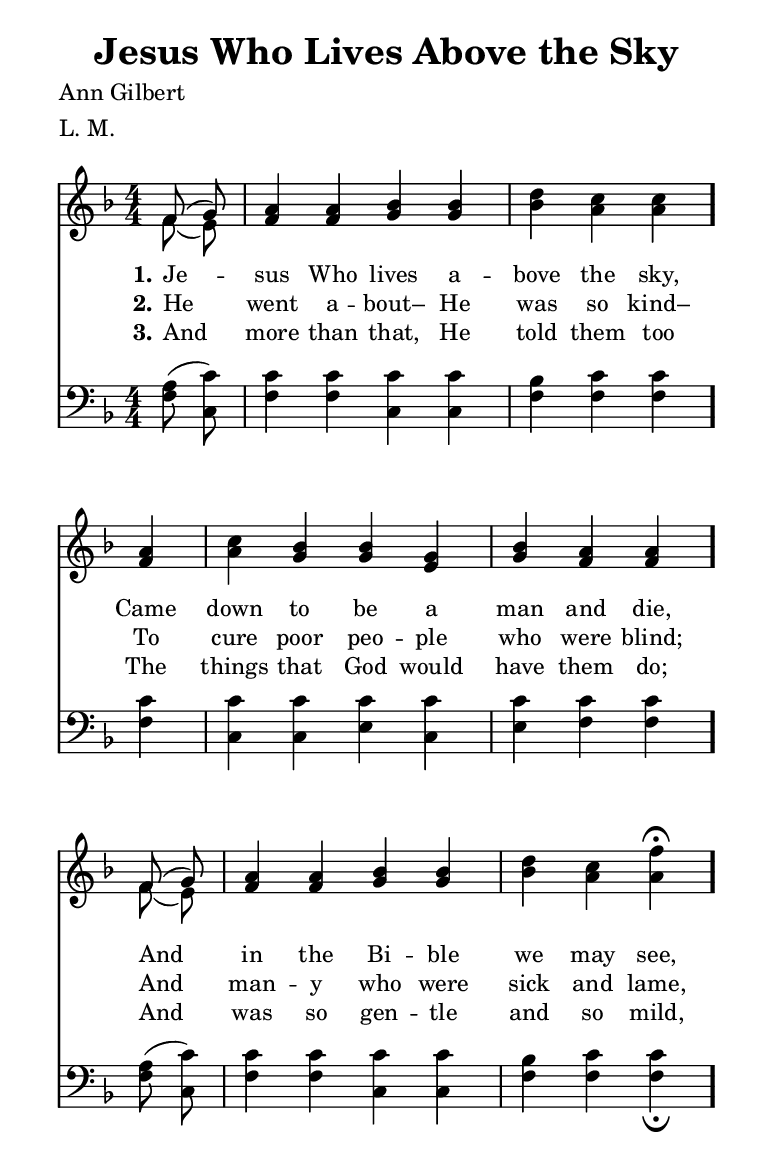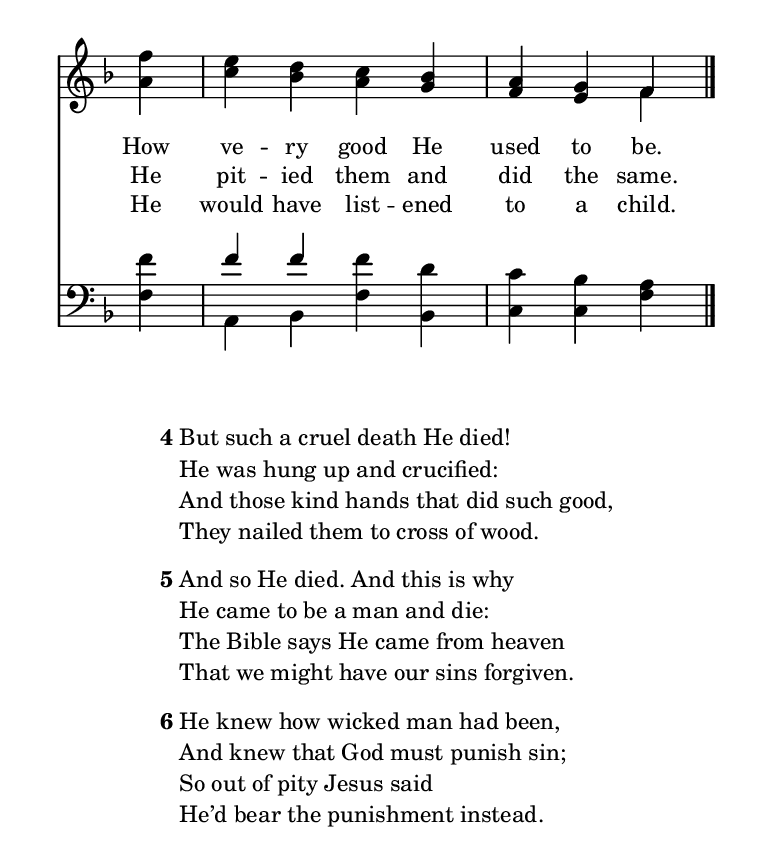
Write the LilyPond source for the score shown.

% TODO check lyrics against latest printing
\include "common/global.ily"
\paper {
  \include "common/paper.ily"
  system-count = #(cond (is-eogsized 3) (#t #f))
}

\header{
  hymnnumber = "346"
  title = "Jesus Who Lives Above the Sky"
  tunename = "Grateful Praise"
  meter = "L. M."
  poet = "Ann Gilbert"
  composer = ""
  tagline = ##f
}

ta = { \tempo 4=90 }
tb = { \tempo 4=45 }

global = {
  \include "common/overrides.ily"
  \override Staff.TimeSignature.style = #'numbered % original has `c`
  \time 4/4
  \override Score.MetronomeMark.transparent = ##t % hide all fermata changes too
  \ta
  \key f \major
  \partial 4
  \autoBeamOff
}

notesSoprano = {
\global
\relative c' {

  f8( g) | a4 a bes bes | d c c
  a4 | c bes bes g | bes a a
  f8( g) | a4 a bes bes | d c \tb f\fermata \ta
  f4 | e d c bes | a g f

  \bar "|."

}
}

notesAlto = {
\global
\relative e' {

  f8( e) | f4 f g g | bes a a
  f4 | a g g e | g f f
  f8( e) | f4 f g g | bes a a
  a4 | c bes a g | f e f

}
}

notesTenor = {
\global
\relative a {

  a8( c) | c4 c c c | bes c c
  c4 | c c c c | c c c
  a8( c) | c4 c c c | bes c c
  f4 | f f f d | c bes a

}
}

notesBass = {
\global
\relative f {

  f8( c) | f4 f c c | f f f
  f4 | c c e c | e f f
  f8( c) | f4 f c c | f f f_\fermata
  f4 | a, bes f' bes, | c c f

}
}

wordsA = \lyricmode {
\set stanza = "1."

Je -- sus Who lives a -- bove the sky, \bar "."
Came down to be a man and die, \bar "."
And in the Bi -- ble we may see, \bar "."
How ve -- ry good He used to be. \bar "."

}

wordsB = \lyricmode {
\set stanza = "2."

He went a -- bout– He was so kind–
To cure poor peo -- ple who were blind;
And man -- y who were sick and lame,
He pit -- ied them and did the same.

}

wordsC = \lyricmode {
\set stanza = "3."

And more than that, He told them too
The things that God would have them do;
And was so gen -- tle and so mild,
He would have list -- ened to a child.

}

wordsD = \markuplist {

\line { But such a cruel death He died! }
\line { He was hung up and crucified: }
\line { And those kind hands that did such good, }
\line { They nailed them to cross of wood. }

}

wordsE = \markuplist {

\line { And so He died. And this is why }
\line { He came to be a man and die: }
\line { The Bible says He came from heaven }
\line { That we might have our sins forgiven. }

}

wordsF = \markuplist {

\line { He knew how wicked man had been, }
\line { And knew that God must punish sin; }
\line { So out of pity Jesus said }
\line { He’d bear the punishment instead. }

}

\score {
  \context ChoirStaff <<
    \context Staff = upper <<
      \set Staff.autoBeaming = ##f
      \set ChoirStaff.systemStartDelimiter = #'SystemStartBar
      \set ChoirStaff.printPartCombineTexts = ##f
      \partcombine #'(2 . 9) \notesSoprano \notesAlto
      \context NullVoice = sopranos { \voiceOne << \notesSoprano >> }
      \context NullVoice = altos { \voiceTwo << \notesAlto >> }
      \context Lyrics = one   \lyricsto sopranos \wordsA
      \context Lyrics = two   \lyricsto sopranos \wordsB
      \context Lyrics = three \lyricsto sopranos \wordsC
    >>
    \context Staff = men <<
      \set Staff.autoBeaming = ##f
      \clef bass
      \set ChoirStaff.printPartCombineTexts = ##f
      \partcombine #'(2 . 9) \notesTenor \notesBass
      \context NullVoice = tenors { \voiceOne << \notesTenor >> }
      \context NullVoice = basses { \voiceTwo << \notesBass >> }
    >>
  >>
  \layout {
    \include "common/layout.ily"
  }
  \midi{
    \include "common/midi.ily"
  }
}

\noPageBreak

\markup { \fill-line { \column {
  \line{ \bold 4 \column { \wordsD } } \combine \null \vspace #0.4
  \line{ \bold 5 \column { \wordsE } } \combine \null \vspace #0.4
  \line{ \bold 6 \column { \wordsF } }
  \vspace #3
} } }

\version "2.19.49"  % necessary for upgrading to future LilyPond versions.

% vi:set et ts=2 sw=2 ai nocindent syntax=lilypond:
